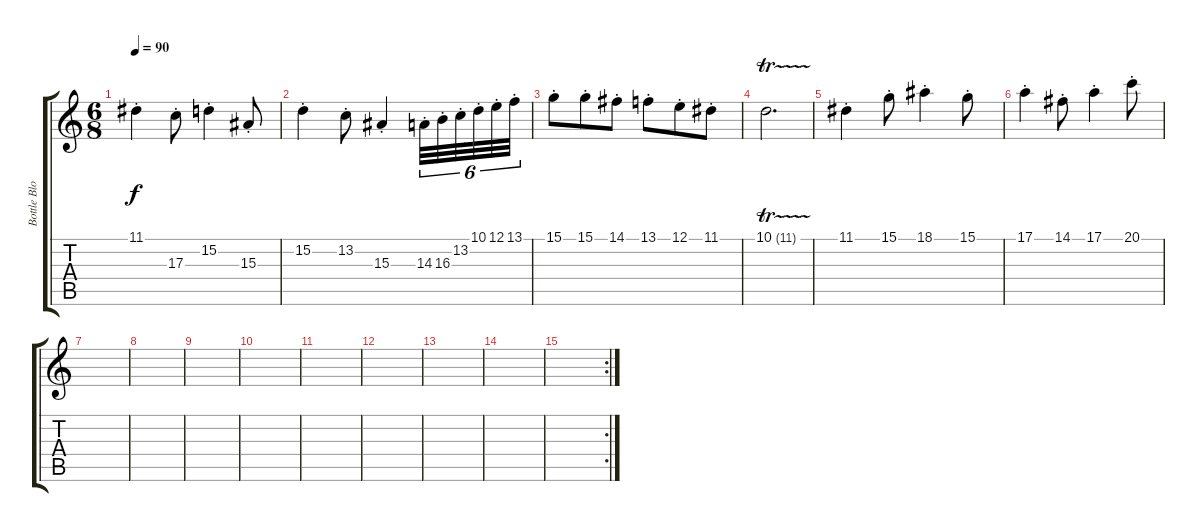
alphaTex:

\track ("Bottle Blow" "Bottle Blo") {instrument blownbottle}
\staff {score tabs}
\tuning (E4 B3 G3 D3 A2 E2) {hide}
\ts (6 8)
\tempo 90
\clef g2
\ks c
11.1{st}.4{dy f} 17.3{st}.8 15.2{st}.4 15.3{st}.8 |
15.2{st}.4 13.2{st}.8 15.3{st}.4 14.3{st}.32{tu (6 4)} 16.3{st}.32{tu (6 4)} 13.2{st}.32{tu (6 4) beam splitsecondary} 10.1{st}.32{tu (6 4)} 12.1{st}.32{tu (6 4)} 13.1{st}.32{tu (6 4)} |
15.1{st}.8 15.1{st}.8 14.1{st}.8 13.1{st}.8 12.1{st}.8 11.1{st}.8 |
10.1{tr (11 32)}.2{d} |
11.1{st}.4 15.1{st}.8 18.1{st}.4 15.1{st}.8 |
17.1{st}.4 14.1{st}.8 17.1{st}.4 20.1{st}.8 |
|
|
|
|
|
|
|
|
\rc 2
